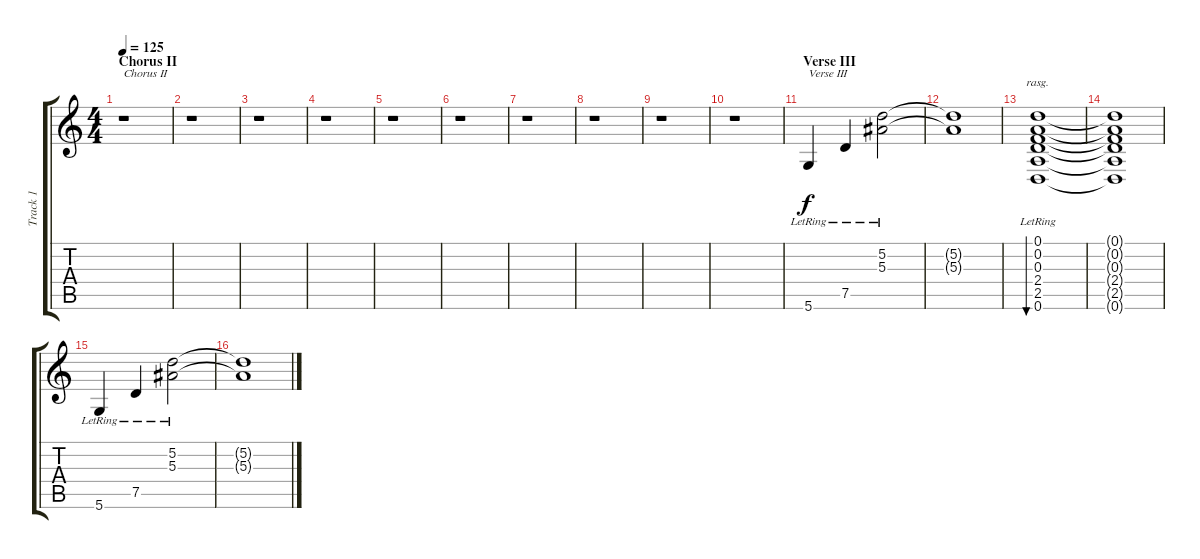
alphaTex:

\track ("Track 1" "Track 1") {instrument electricguitarjazz}
\staff {score tabs}
\tuning (D4 A3 F3 C3 G2 D2) {hide}
\ts (4 4)
\section ("" "Chorus II")
\tempo 125
\clef g2
\ks c
r.1{txt "Chorus II" dy f} |
r.1 |
r.1 |
r.1 |
r.1 |
r.1 |
r.1 |
r.1 |
r.1 |
r.1 |
\section ("" "Verse III")
5.6{lr}.4{txt "Verse III"} 7.5{lr}.4 (5.2 5.3{lr}).2 |
(5.2{t} 5.3{t}).1 |
(0.1{lr} 0.2{lr} 0.3{lr} 2.4{lr} 2.5{lr} 0.6{lr}).1{bu 240 rasg ii} |
(0.1{t} 0.2{t} 0.3{t} 2.4{t} 2.5{t} 0.6{t}).1 |
5.6{lr}.4 7.5{lr}.4 (5.2 5.3{lr}).2 |
(5.2{t} 5.3{t}).1
